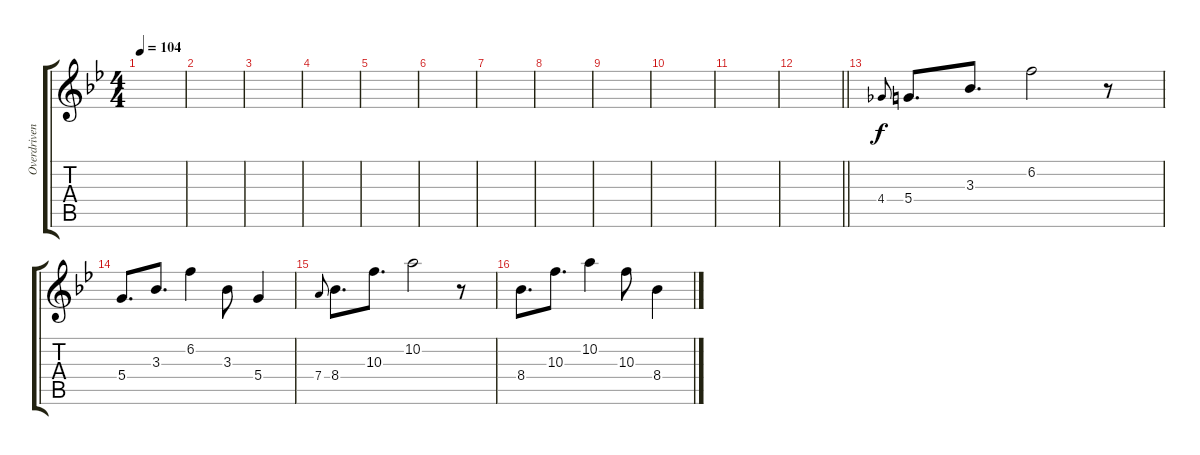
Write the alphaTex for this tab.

\track ("Overdriven Guitar" "Overdriven") {instrument overdrivenguitar}
\staff {score tabs}
\tuning (E4 B3 G3 D3 A2 D2) {hide}
\ts (4 4)
\tempo 104
\clef g2
\ks bb
|
|
|
|
|
|
|
|
|
|
|
\barLineRight lightlight
|
4.4.8{gr onbeat} 5.4.8{d} 3.3.8{d} 6.2.2 r.8 |
5.4.8{d} 3.3.8{d} 6.2.4 3.3.8 5.4.4 |
7.4.8{gr onbeat} 8.4.8{d} 10.3.8{d} 10.2.2 r.8 |
8.4.8{d} 10.3.8{d} 10.2.4 10.3.8 8.4{ss}.4
